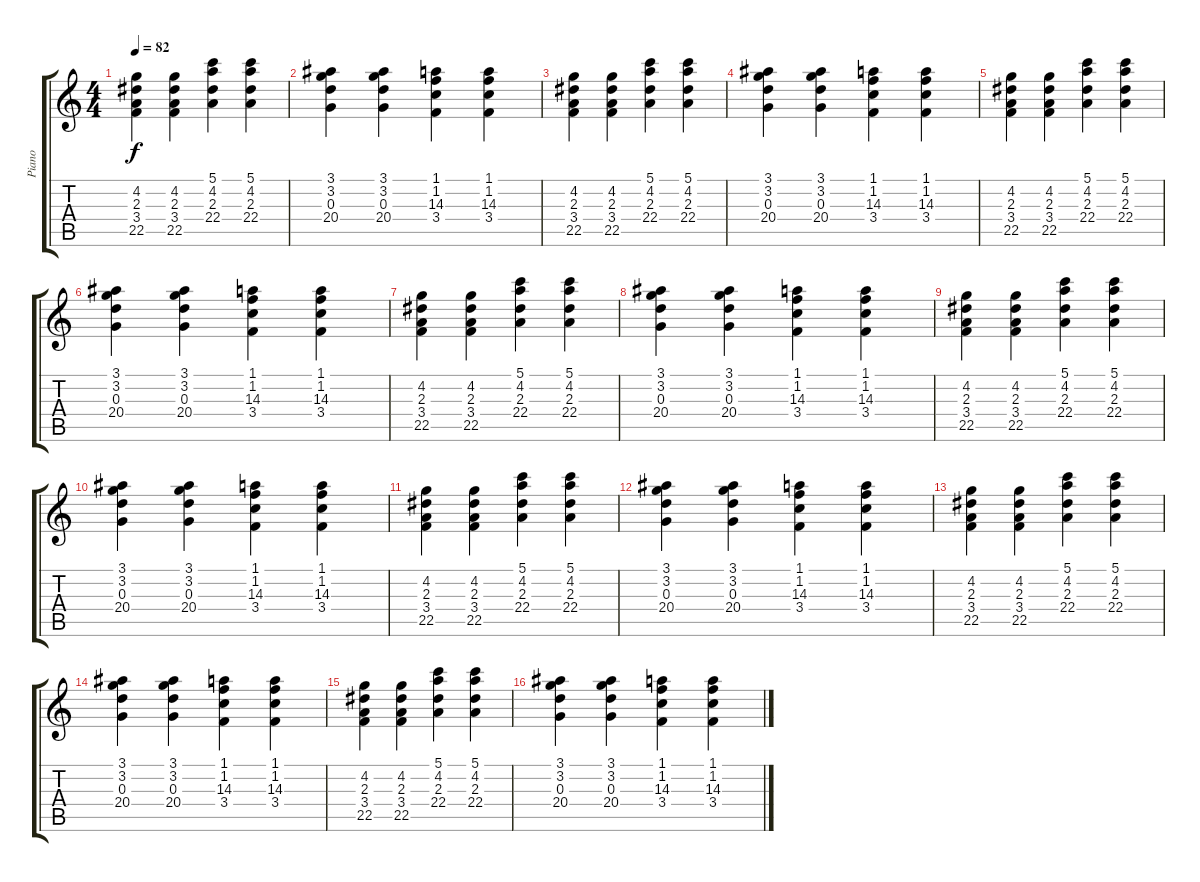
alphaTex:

\track ("Piano" "Piano") {instrument acousticbass}
\staff {score tabs}
\tuning (E4 B3 G3 D3 A2 E2) {hide}
\ts (4 4)
\tempo 82
\clef g2
\ks c
(4.2 2.3 3.4 22.5).4{dy f} (4.2 2.3 3.4 22.5).4 (5.1 4.2 2.3 22.4).4 (5.1 4.2 2.3 22.4).4 |
(3.1 3.2 0.3 20.4).4 (3.1 3.2 0.3 20.4).4 (1.1 1.2 14.3 3.4).4 (1.1 1.2 14.3 3.4).4 |
(4.2 2.3 3.4 22.5).4 (4.2 2.3 3.4 22.5).4 (5.1 4.2 2.3 22.4).4 (5.1 4.2 2.3 22.4).4 |
(3.1 3.2 0.3 20.4).4 (3.1 3.2 0.3 20.4).4 (1.1 1.2 14.3 3.4).4 (1.1 1.2 14.3 3.4).4 |
(4.2 2.3 3.4 22.5).4 (4.2 2.3 3.4 22.5).4 (5.1 4.2 2.3 22.4).4 (5.1 4.2 2.3 22.4).4 |
(3.1 3.2 0.3 20.4).4 (3.1 3.2 0.3 20.4).4 (1.1 1.2 14.3 3.4).4 (1.1 1.2 14.3 3.4).4 |
(4.2 2.3 3.4 22.5).4 (4.2 2.3 3.4 22.5).4 (5.1 4.2 2.3 22.4).4 (5.1 4.2 2.3 22.4).4 |
(3.1 3.2 0.3 20.4).4 (3.1 3.2 0.3 20.4).4 (1.1 1.2 14.3 3.4).4 (1.1 1.2 14.3 3.4).4 |
(4.2 2.3 3.4 22.5).4 (4.2 2.3 3.4 22.5).4 (5.1 4.2 2.3 22.4).4 (5.1 4.2 2.3 22.4).4 |
(3.1 3.2 0.3 20.4).4 (3.1 3.2 0.3 20.4).4 (1.1 1.2 14.3 3.4).4 (1.1 1.2 14.3 3.4).4 |
(4.2 2.3 3.4 22.5).4 (4.2 2.3 3.4 22.5).4 (5.1 4.2 2.3 22.4).4 (5.1 4.2 2.3 22.4).4 |
(3.1 3.2 0.3 20.4).4 (3.1 3.2 0.3 20.4).4 (1.1 1.2 14.3 3.4).4 (1.1 1.2 14.3 3.4).4 |
(4.2 2.3 3.4 22.5).4 (4.2 2.3 3.4 22.5).4 (5.1 4.2 2.3 22.4).4 (5.1 4.2 2.3 22.4).4 |
(3.1 3.2 0.3 20.4).4 (3.1 3.2 0.3 20.4).4 (1.1 1.2 14.3 3.4).4 (1.1 1.2 14.3 3.4).4 |
(4.2 2.3 3.4 22.5).4 (4.2 2.3 3.4 22.5).4 (5.1 4.2 2.3 22.4).4 (5.1 4.2 2.3 22.4).4 |
(3.1 3.2 0.3 20.4).4 (3.1 3.2 0.3 20.4).4 (1.1 1.2 14.3 3.4).4 (1.1 1.2 14.3 3.4).4
